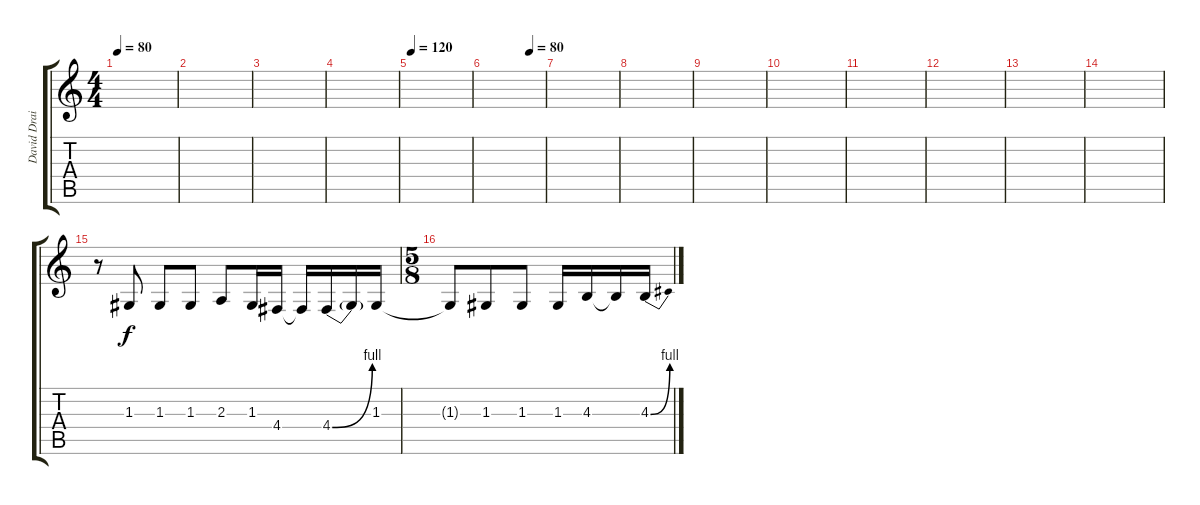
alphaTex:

\track ("David Draiman (Vocals)" "David Drai") {instrument harmonica}
\staff {score tabs}
\tuning (E4 B3 G3 D3 A2 E2) {hide}
\ts (4 4)
\tempo 80
\tempo 150
\tempo 80
\clef g2
\ks c
|
|
|
|
\tempo 120
|
\tempo (80 0.75)
|
|
|
|
|
|
|
|
|
r.8 1.3.8 1.3.8 1.3.8 2.3.8 1.3.16 4.4.16 4.4{t}.16 4.4{be (bend 0 0 60 4)}.16 4.4{t}.16 1.3.16 |
\ts (5 8)
1.3{t}.8 1.3.8 1.3.8 1.3.16 4.3.16 4.3{t}.16 4.3{be (bend 0 0 60 4)}.16
